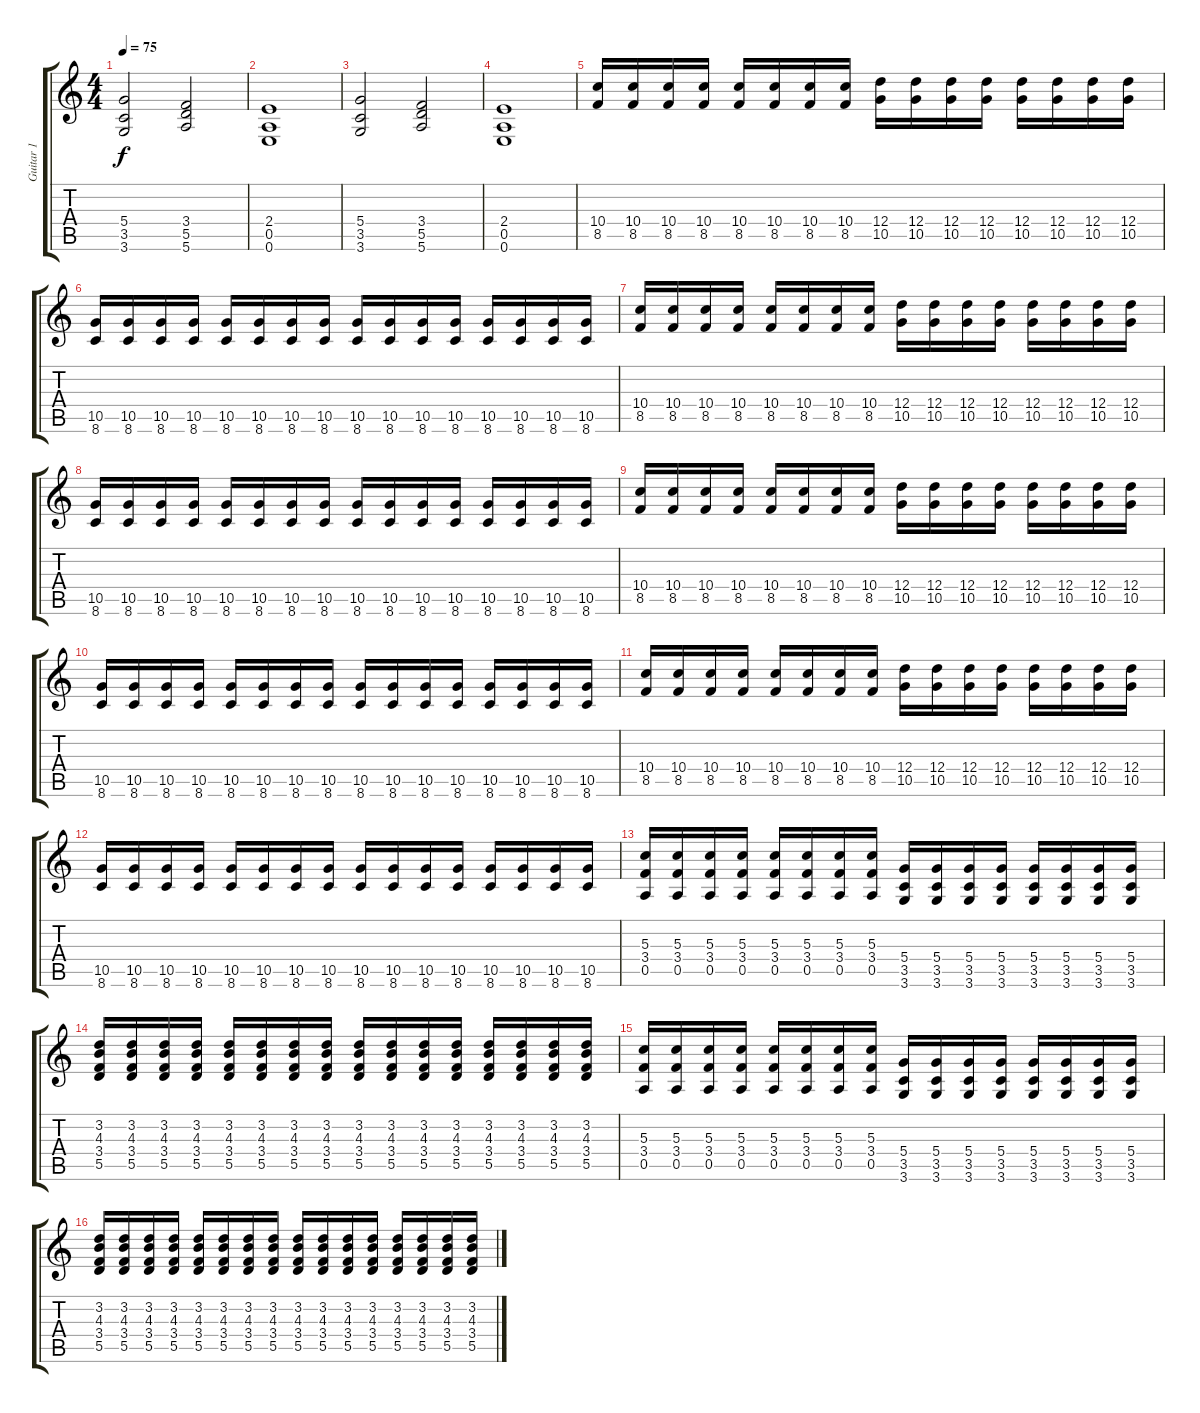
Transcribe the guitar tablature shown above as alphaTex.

\track ("Guitar 1" "Guitar 1") {instrument acousticguitarsteel}
\staff {score tabs}
\tuning (E4 B3 G3 D3 A2 E2) {hide}
\ts (4 4)
\tempo 75
\clef g2
\ks c
(5.4 3.5 3.6).2{dy f} (3.4 5.5 5.6).2 |
(2.4 0.5 0.6).1 |
(5.4 3.5 3.6).2 (3.4 5.5 5.6).2 |
(2.4 0.5 0.6).1 |
(10.4 8.5).16 (10.4 8.5).16 (10.4 8.5).16 (10.4 8.5).16 (10.4 8.5).16 (10.4 8.5).16 (10.4 8.5).16 (10.4 8.5).16 (12.4 10.5).16 (12.4 10.5).16 (12.4 10.5).16 (12.4 10.5).16 (12.4 10.5).16 (12.4 10.5).16 (12.4 10.5).16 (12.4 10.5).16 |
(10.5 8.6).16 (10.5 8.6).16 (10.5 8.6).16 (10.5 8.6).16 (10.5 8.6).16 (10.5 8.6).16 (10.5 8.6).16 (10.5 8.6).16 (10.5 8.6).16 (10.5 8.6).16 (10.5 8.6).16 (10.5 8.6).16 (10.5 8.6).16 (10.5 8.6).16 (10.5 8.6).16 (10.5 8.6).16 |
(10.4 8.5).16 (10.4 8.5).16 (10.4 8.5).16 (10.4 8.5).16 (10.4 8.5).16 (10.4 8.5).16 (10.4 8.5).16 (10.4 8.5).16 (12.4 10.5).16 (12.4 10.5).16 (12.4 10.5).16 (12.4 10.5).16 (12.4 10.5).16 (12.4 10.5).16 (12.4 10.5).16 (12.4 10.5).16 |
(10.5 8.6).16 (10.5 8.6).16 (10.5 8.6).16 (10.5 8.6).16 (10.5 8.6).16 (10.5 8.6).16 (10.5 8.6).16 (10.5 8.6).16 (10.5 8.6).16 (10.5 8.6).16 (10.5 8.6).16 (10.5 8.6).16 (10.5 8.6).16 (10.5 8.6).16 (10.5 8.6).16 (10.5 8.6).16 |
(10.4 8.5).16 (10.4 8.5).16 (10.4 8.5).16 (10.4 8.5).16 (10.4 8.5).16 (10.4 8.5).16 (10.4 8.5).16 (10.4 8.5).16 (12.4 10.5).16 (12.4 10.5).16 (12.4 10.5).16 (12.4 10.5).16 (12.4 10.5).16 (12.4 10.5).16 (12.4 10.5).16 (12.4 10.5).16 |
(10.5 8.6).16 (10.5 8.6).16 (10.5 8.6).16 (10.5 8.6).16 (10.5 8.6).16 (10.5 8.6).16 (10.5 8.6).16 (10.5 8.6).16 (10.5 8.6).16 (10.5 8.6).16 (10.5 8.6).16 (10.5 8.6).16 (10.5 8.6).16 (10.5 8.6).16 (10.5 8.6).16 (10.5 8.6).16 |
(10.4 8.5).16 (10.4 8.5).16 (10.4 8.5).16 (10.4 8.5).16 (10.4 8.5).16 (10.4 8.5).16 (10.4 8.5).16 (10.4 8.5).16 (12.4 10.5).16 (12.4 10.5).16 (12.4 10.5).16 (12.4 10.5).16 (12.4 10.5).16 (12.4 10.5).16 (12.4 10.5).16 (12.4 10.5).16 |
(10.5 8.6).16 (10.5 8.6).16 (10.5 8.6).16 (10.5 8.6).16 (10.5 8.6).16 (10.5 8.6).16 (10.5 8.6).16 (10.5 8.6).16 (10.5 8.6).16 (10.5 8.6).16 (10.5 8.6).16 (10.5 8.6).16 (10.5 8.6).16 (10.5 8.6).16 (10.5 8.6).16 (10.5 8.6).16 |
(5.3 3.4 0.5).16 (5.3 3.4 0.5).16 (5.3 3.4 0.5).16 (5.3 3.4 0.5).16 (5.3 3.4 0.5).16 (5.3 3.4 0.5).16 (5.3 3.4 0.5).16 (5.3 3.4 0.5).16 (5.4 3.5 3.6).16 (5.4 3.5 3.6).16 (5.4 3.5 3.6).16 (5.4 3.5 3.6).16 (5.4 3.5 3.6).16 (5.4 3.5 3.6).16 (5.4 3.5 3.6).16 (5.4 3.5 3.6).16 |
(3.2 4.3 3.4 5.5).16 (3.2 4.3 3.4 5.5).16 (3.2 4.3 3.4 5.5).16 (3.2 4.3 3.4 5.5).16 (3.2 4.3 3.4 5.5).16 (3.2 4.3 3.4 5.5).16 (3.2 4.3 3.4 5.5).16 (3.2 4.3 3.4 5.5).16 (3.2 4.3 3.4 5.5).16 (3.2 4.3 3.4 5.5).16 (3.2 4.3 3.4 5.5).16 (3.2 4.3 3.4 5.5).16 (3.2 4.3 3.4 5.5).16 (3.2 4.3 3.4 5.5).16 (3.2 4.3 3.4 5.5).16 (3.2 4.3 3.4 5.5).16 |
(5.3 3.4 0.5).16 (5.3 3.4 0.5).16 (5.3 3.4 0.5).16 (5.3 3.4 0.5).16 (5.3 3.4 0.5).16 (5.3 3.4 0.5).16 (5.3 3.4 0.5).16 (5.3 3.4 0.5).16 (5.4 3.5 3.6).16 (5.4 3.5 3.6).16 (5.4 3.5 3.6).16 (5.4 3.5 3.6).16 (5.4 3.5 3.6).16 (5.4 3.5 3.6).16 (5.4 3.5 3.6).16 (5.4 3.5 3.6).16 |
(3.2 4.3 3.4 5.5).16 (3.2 4.3 3.4 5.5).16 (3.2 4.3 3.4 5.5).16 (3.2 4.3 3.4 5.5).16 (3.2 4.3 3.4 5.5).16 (3.2 4.3 3.4 5.5).16 (3.2 4.3 3.4 5.5).16 (3.2 4.3 3.4 5.5).16 (3.2 4.3 3.4 5.5).16 (3.2 4.3 3.4 5.5).16 (3.2 4.3 3.4 5.5).16 (3.2 4.3 3.4 5.5).16 (3.2 4.3 3.4 5.5).16 (3.2 4.3 3.4 5.5).16 (3.2 4.3 3.4 5.5).16 (3.2 4.3 3.4 5.5).16
